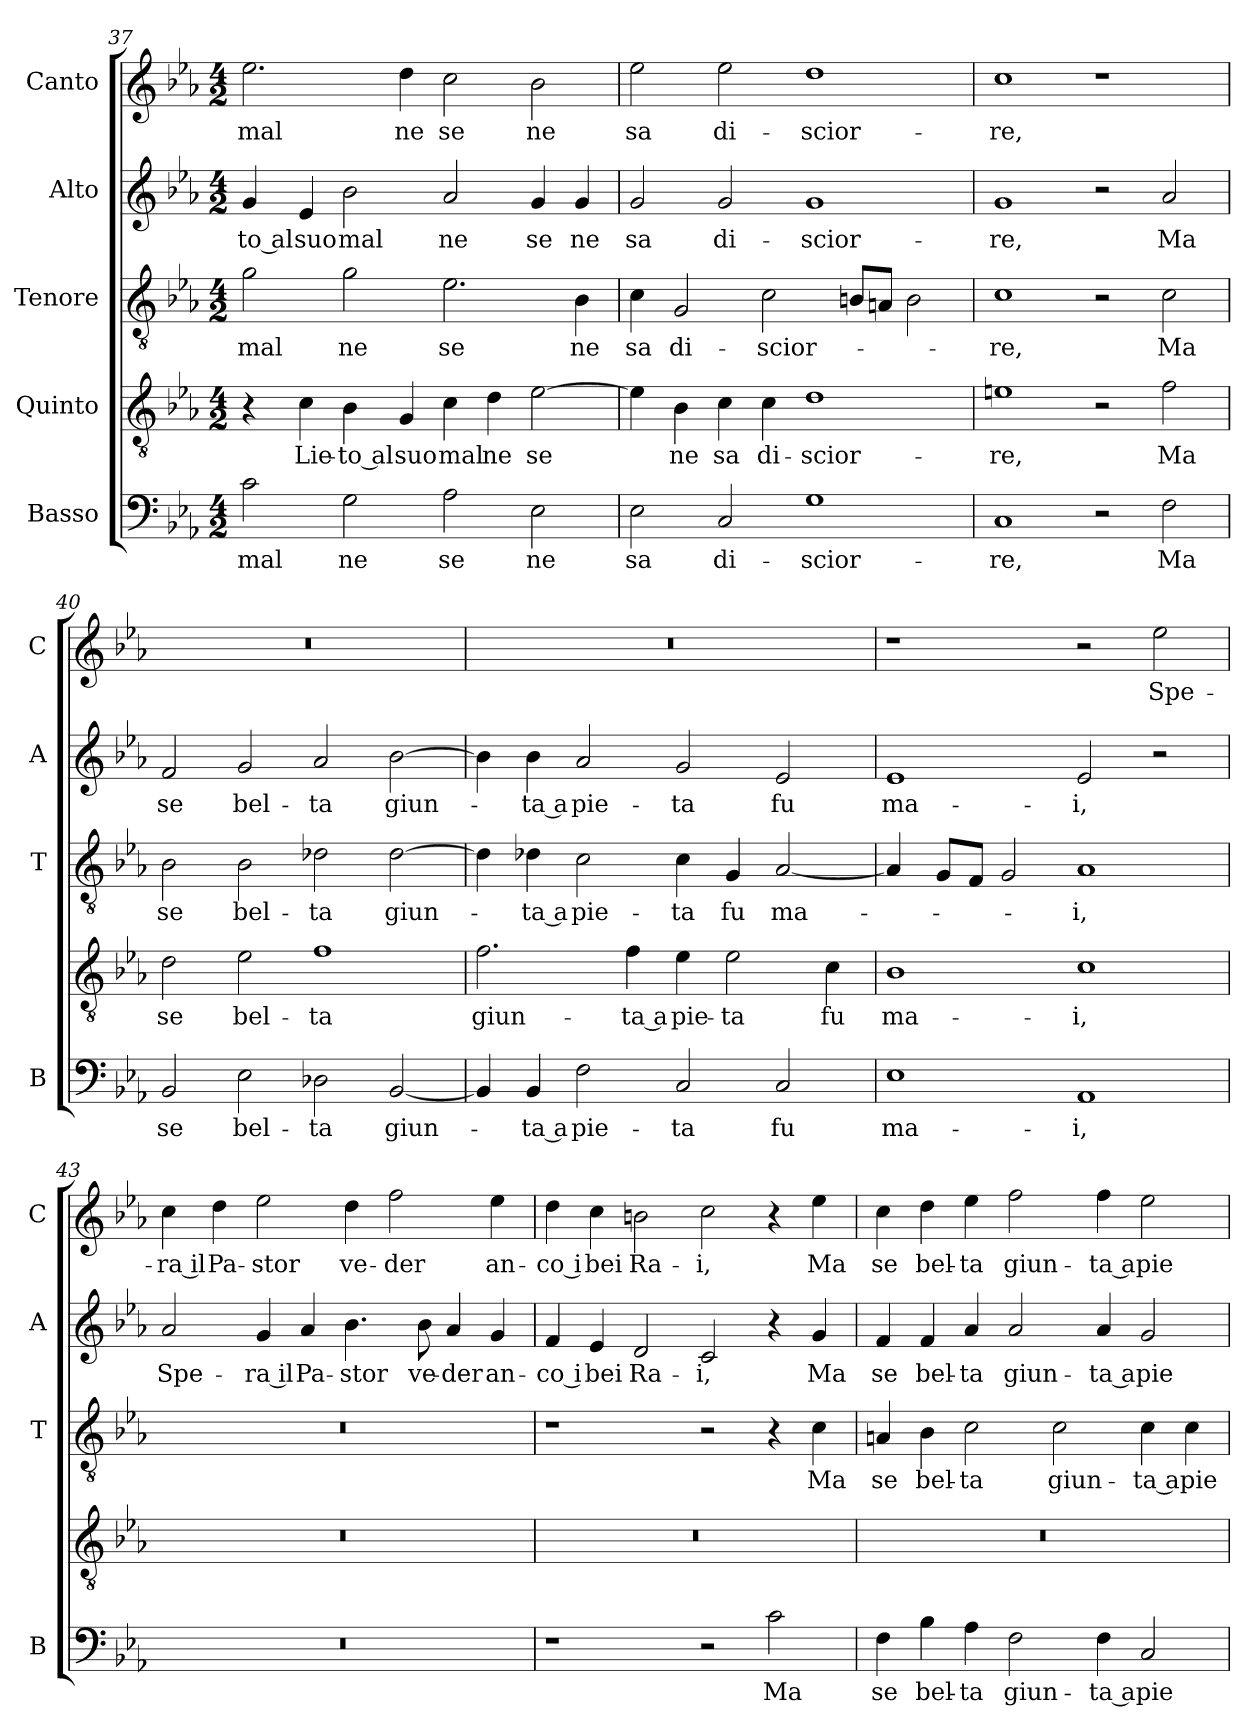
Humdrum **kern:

**kern	**text	**kern	**text	**kern	**text	**kern	**text	**kern	**text
*part5	*part5	*part4	*part4	*part3	*part3	*part2	*part2	*part1	*part1
*staff5	*staff5	*staff4	*staff4	*staff3	*staff3	*staff2	*staff2	*staff1	*staff1
*I"Basso	*	*I"Quinto	*	*I"Tenore	*	*I"Alto	*	*I"Canto	*
*I'B	*	*	*	*I'T	*	*I'A	*	*I'C	*
*clefF4	*	*clefGv2	*	*clefGv2	*	*clefG2	*	*clefG2	*
*k[b-e-a-]	*	*k[b-e-a-]	*	*k[b-e-a-]	*	*k[b-e-a-]	*	*k[b-e-a-]	*
*E-:	*	*E-:	*	*E-:	*	*E-:	*	*E-:	*
*M4/2	*	*M4/2	*	*M4/2	*	*M4/2	*	*M4/2	*
=37	=37	=37	=37	=37	=37	=37	=37	=37	=37
!	!LO:LY:b	!	!	!	!LO:LY:b	!	!LO:LY:b	!	!LO:LY:b
2c\	mal	4r	.	2g\	mal	4g/	-to al	2.ee-\	mal
!	!	!	!LO:LY:b	!	!	!	!LO:LY:b	!	!
.	.	4c\	Lie-	.	.	4e-/	suo	.	.
!	!LO:LY:b	!	!LO:LY:b	!	!LO:LY:b	!	!LO:LY:b	!	!
2G\	ne	4B-\	-to al	2g\	ne	2b-\	mal	.	.
!	!	!	!LO:LY:b	!	!	!	!	!	!LO:LY:b
.	.	4G/	suo	.	.	.	.	4dd\	ne
!	!LO:LY:b	!	!LO:LY:b	!	!LO:LY:b	!	!LO:LY:b	!	!LO:LY:b
2A-\	se	4c\	mal	2.e-\	se	2a-/	ne	2cc\	se
!	!	!	!LO:LY:b	!	!	!	!	!	!
.	.	4d\	ne	.	.	.	.	.	.
!	!LO:LY:b	!	!LO:LY:b	!	!	!	!LO:LY:b	!	!LO:LY:b
2E-\	ne	[2e-\	se	.	.	4g/	se	2b-\	ne
!	!	!	!	!	!LO:LY:b	!	!LO:LY:b	!	!
.	.	.	.	4B-\	ne	4g/	ne	.	.
=38	=38	=38	=38	=38	=38	=38	=38	=38	=38
!	!LO:LY:b	!	!	!	!LO:LY:b	!	!LO:LY:b	!	!LO:LY:b
2E-\	sa	4e-\]	.	4c\	sa	2g/	sa	2ee-\	sa
!	!	!	!LO:LY:b	!	!LO:LY:b	!	!	!	!
.	.	4B-\	ne	2G/	di-	.	.	.	.
!	!LO:LY:b	!	!LO:LY:b	!	!	!	!LO:LY:b	!	!LO:LY:b
2C/	di-	4c\	sa	.	.	2g/	di-	2ee-\	di-
!	!	!	!LO:LY:b	!	!LO:LY:b	!	!	!	!
.	.	4c\	di-	2c\	-scior-	.	.	.	.
!	!LO:LY:b	!	!LO:LY:b	!	!	!	!LO:LY:b	!	!LO:LY:b
1G	-scior-	1d	-scior-	.	.	1g	-scior-	1dd	-scior-
.	.	.	.	8Bn/L	.	.	.	.	.
.	.	.	.	8An/J	.	.	.	.	.
.	.	.	.	2B\	.	.	.	.	.
!!LO:LB:g=z
=39	=39	=39	=39	=39	=39	=39	=39	=39	=39
!	!LO:LY:b	!	!LO:LY:b	!	!LO:LY:b	!	!LO:LY:b	!	!LO:LY:b
1C	-re,	1en	-re,	1c	-re,	1g	-re,	1cc	-re,
2r	.	2r	.	2r	.	2r	.	1r	.
!	!LO:LY:b	!	!LO:LY:b	!	!LO:LY:b	!	!LO:LY:b	!	!
2F\	Ma	2f\	Ma	2c\	Ma	2a-/	Ma	.	.
=40	=40	=40	=40	=40	=40	=40	=40	=40	=40
!	!LO:LY:b	!	!LO:LY:b	!	!LO:LY:b	!	!LO:LY:b	!	!
2BB-/	se	2d\	se	2B-\	se	2f/	se	0r	.
!	!LO:LY:b	!	!LO:LY:b	!	!LO:LY:b	!	!LO:LY:b	!	!
2E-\	bel-	2e-\	bel-	2B-\	bel-	2g/	bel-	.	.
!	!LO:LY:b	!	!LO:LY:b	!	!LO:LY:b	!	!LO:LY:b	!	!
2D-X\	-ta	1f	-ta	2d-X\	-ta	2a-/	-ta	.	.
!	!LO:LY:b	!	!	!	!LO:LY:b	!	!LO:LY:b	!	!
[2BB-/	giun-	.	.	[2d-\	giun-	[2b-\	giun-	.	.
=41	=41	=41	=41	=41	=41	=41	=41	=41	=41
!	!	!	!LO:LY:b	!	!	!	!	!	!
4BB-/]	.	2.f\	giun-	4d-\]	.	4b-\]	.	0r	.
!	!LO:LY:b	!	!	!	!LO:LY:b	!	!LO:LY:b	!	!
4BB-/	-ta a	.	.	4d-X\	-ta a	4b-\	-ta a	.	.
!	!LO:LY:b	!	!	!	!LO:LY:b	!	!LO:LY:b	!	!
2F\	pie-	.	.	2c\	pie-	2a-/	pie-	.	.
!	!	!	!LO:LY:b	!	!	!	!	!	!
.	.	4f\	-ta a	.	.	.	.	.	.
!	!LO:LY:b	!	!LO:LY:b	!	!LO:LY:b	!	!LO:LY:b	!	!
2C/	-ta	4e-\	pie-	4c\	-ta	2g/	-ta	.	.
!	!	!	!LO:LY:b	!	!LO:LY:b	!	!	!	!
.	.	2e-\	-ta	4G/	fu	.	.	.	.
!	!LO:LY:b	!	!	!	!LO:LY:b	!	!LO:LY:b	!	!
2C/	fu	.	.	[2A-/	ma-	2e-/	fu	.	.
!	!	!	!LO:LY:b	!	!	!	!	!	!
.	.	4c\	fu	.	.	.	.	.	.
=42	=42	=42	=42	=42	=42	=42	=42	=42	=42
!	!LO:LY:b	!	!LO:LY:b	!	!	!	!LO:LY:b	!	!
1E-	ma-	1B-	ma-	4A-/]	.	1e-	ma-	1r	.
.	.	.	.	8G/L	.	.	.	.	.
.	.	.	.	8F/J	.	.	.	.	.
.	.	.	.	2G/	.	.	.	.	.
!	!LO:LY:b	!	!LO:LY:b	!	!LO:LY:b	!	!LO:LY:b	!	!
1AA-	-i,	1c	-i,	1A-	-i,	2e-/	-i,	2r	.
!	!	!	!	!	!	!	!	!	!LO:LY:b
.	.	.	.	.	.	2r	.	2ee-\	Spe-
!!LO:PB:g=z
=43	=43	=43	=43	=43	=43	=43	=43	=43	=43
!	!	!	!	!	!	!	!LO:LY:b	!	!LO:LY:b
0r	.	0r	.	0r	.	2a-/	Spe-	4cc\	-ra il
!	!	!	!	!	!	!	!	!	!LO:LY:b
.	.	.	.	.	.	.	.	4dd\	Pa-
!	!	!	!	!	!	!	!LO:LY:b	!	!LO:LY:b
.	.	.	.	.	.	4g/	-ra il	2ee-\	-stor
!	!	!	!	!	!	!	!LO:LY:b	!	!
.	.	.	.	.	.	4a-/	Pa-	.	.
!	!	!	!	!	!	!	!LO:LY:b	!	!LO:LY:b
.	.	.	.	.	.	4.b-\	-stor	4dd\	ve-
!	!	!	!	!	!	!	!	!	!LO:LY:b
.	.	.	.	.	.	.	.	2ff\	-der
!	!	!	!	!	!	!	!LO:LY:b	!	!
.	.	.	.	.	.	8b-\	ve-	.	.
!	!	!	!	!	!	!	!LO:LY:b	!	!
.	.	.	.	.	.	4a-/	-der	.	.
!	!	!	!	!	!	!	!LO:LY:b	!	!LO:LY:b
.	.	.	.	.	.	4g/	an-	4ee-\	an-
=44	=44	=44	=44	=44	=44	=44	=44	=44	=44
!	!	!	!	!	!	!	!LO:LY:b	!	!LO:LY:b
1r	.	0r	.	1r	.	4f/	-co i	4dd\	-co i
!	!	!	!	!	!	!	!LO:LY:b	!	!LO:LY:b
.	.	.	.	.	.	4e-/	bei	4cc\	bei
!	!	!	!	!	!	!	!LO:LY:b	!	!LO:LY:b
.	.	.	.	.	.	2d/	Ra-	2bn\	Ra-
!	!	!	!	!	!	!	!LO:LY:b	!	!LO:LY:b
2r	.	.	.	2r	.	2c/	-i,	2cc\	-i,
!	!LO:LY:b	!	!	!	!	!	!	!	!
2c\	Ma	.	.	4r	.	4r	.	4r	.
!	!	!	!	!	!LO:LY:b	!	!LO:LY:b	!	!LO:LY:b
.	.	.	.	4c\	Ma	4g/	Ma	4ee-\	Ma
=45	=45	=45	=45	=45	=45	=45	=45	=45	=45
!	!LO:LY:b	!	!	!	!LO:LY:b	!	!LO:LY:b	!	!LO:LY:b
4F\	se	0r	.	4An/	se	4f/	se	4cc\	se
!	!LO:LY:b	!	!	!	!LO:LY:b	!	!LO:LY:b	!	!LO:LY:b
4B-\	bel-	.	.	4B-\	bel-	4f/	bel-	4dd\	bel-
!	!LO:LY:b	!	!	!	!LO:LY:b	!	!LO:LY:b	!	!LO:LY:b
4A-\	-ta	.	.	2c\	-ta	4a-/	-ta	4ee-\	-ta
!	!LO:LY:b	!	!	!	!	!	!LO:LY:b	!	!LO:LY:b
2F\	giun-	.	.	.	.	2a-/	giun-	2ff\	giun-
!	!	!	!	!	!LO:LY:b	!	!	!	!
.	.	.	.	2c\	giun-	.	.	.	.
!	!LO:LY:b	!	!	!	!	!	!LO:LY:b	!	!LO:LY:b
4F\	-ta a	.	.	.	.	4a-/	-ta a	4ff\	-ta a
!	!LO:LY:b	!	!	!	!LO:LY:b	!	!LO:LY:b	!	!LO:LY:b
2C/	pie-	.	.	4c\	-ta a	2g/	pie-	2ee-\	pie-
!	!	!	!	!	!LO:LY:b	!	!	!	!
.	.	.	.	4c\	pie-	.	.	.	.
=	=	=	=	=	=	=	=	=	=
*-	*-	*-	*-	*-	*-	*-	*-	*-	*-
